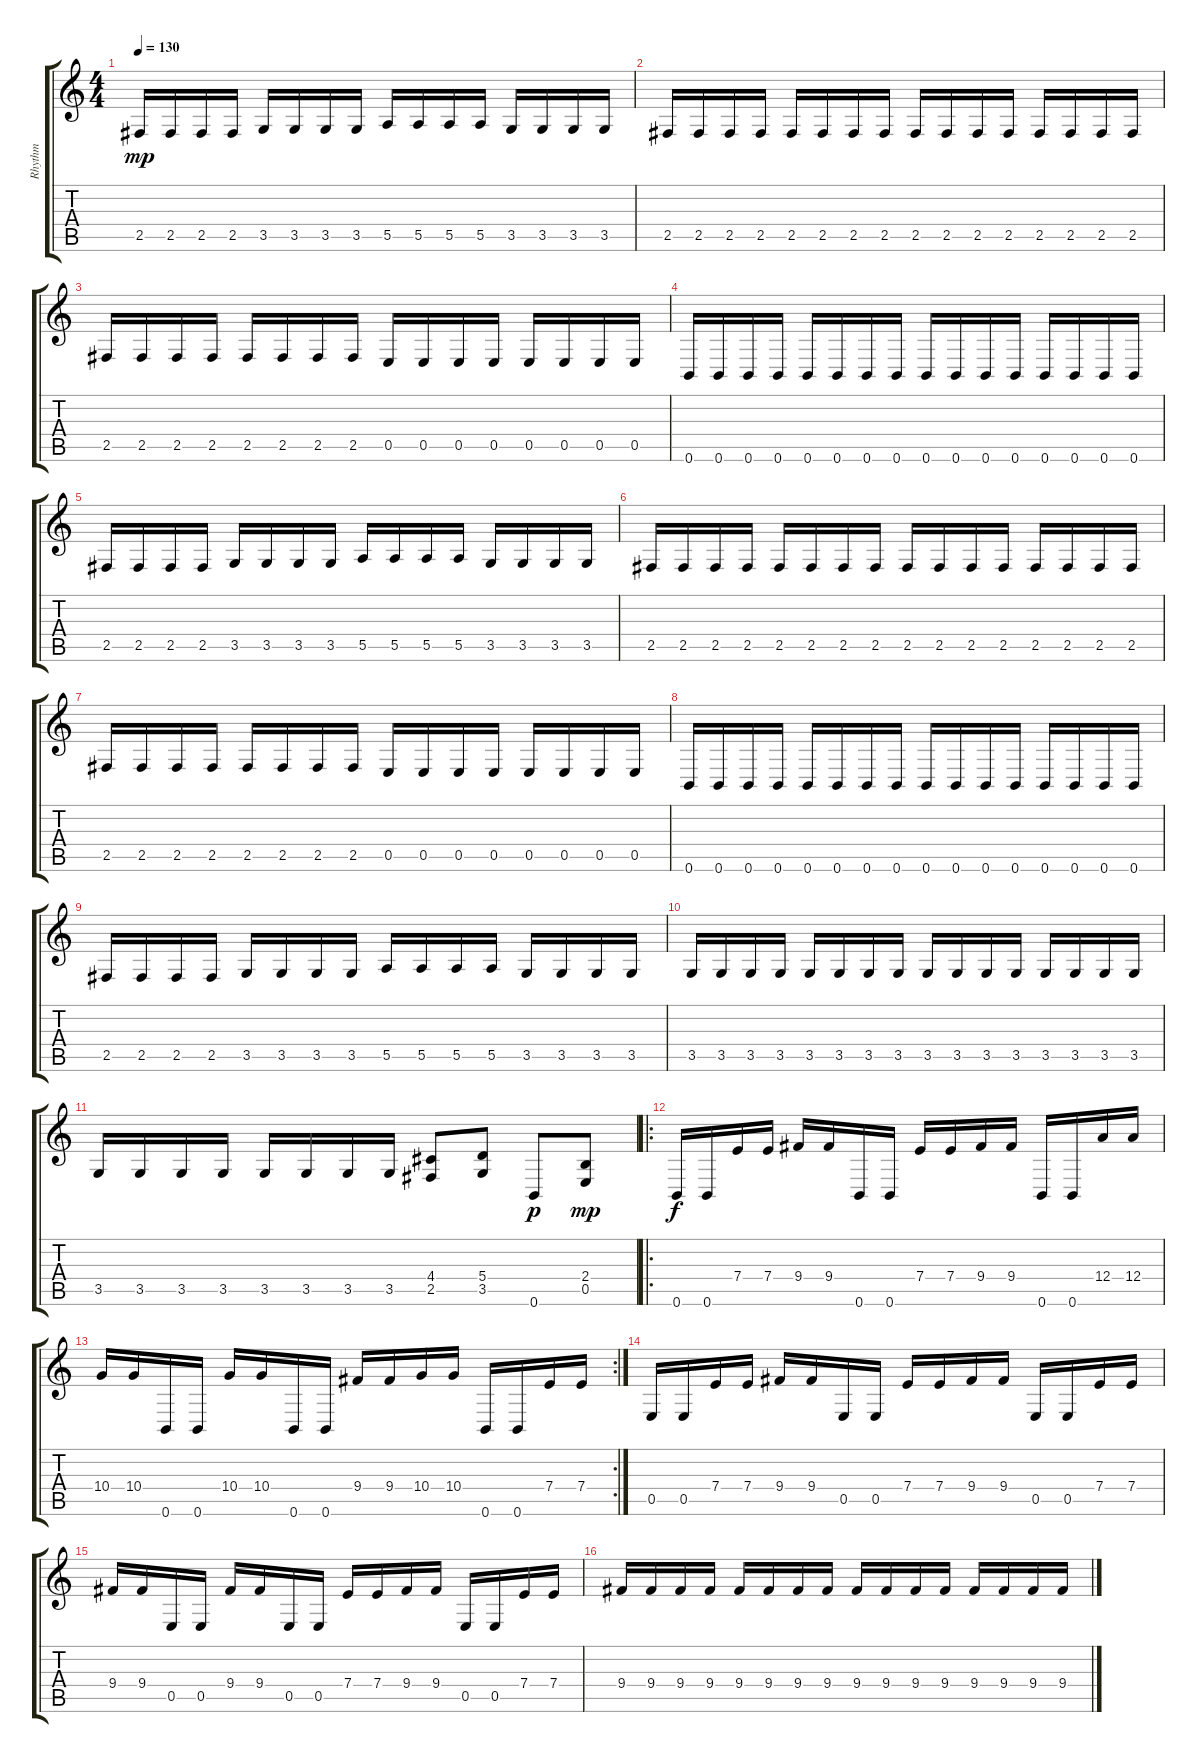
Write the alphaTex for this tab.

\track ("Rhythm" "Rhythm") {instrument distortionguitar}
\staff {score tabs}
\tuning (B3 Gb3 D3 A2 E2 B1) {hide}
\ts (4 4)
\tempo 130
\clef g2
\ks c
2.5.16{dy mp} 2.5.16 2.5.16 2.5.16 3.5.16 3.5.16 3.5.16 3.5.16 5.5.16 5.5.16 5.5.16 5.5.16 3.5.16 3.5.16 3.5.16 3.5.16 |
2.5.16 2.5.16 2.5.16 2.5.16 2.5.16 2.5.16 2.5.16 2.5.16 2.5.16 2.5.16 2.5.16 2.5.16 2.5.16 2.5.16 2.5.16 2.5.16 |
2.5.16 2.5.16 2.5.16 2.5.16 2.5.16 2.5.16 2.5.16 2.5.16 0.5.16 0.5.16 0.5.16 0.5.16 0.5.16 0.5.16 0.5.16 0.5.16 |
0.6.16 0.6.16 0.6.16 0.6.16 0.6.16 0.6.16 0.6.16 0.6.16 0.6.16 0.6.16 0.6.16 0.6.16 0.6.16 0.6.16 0.6.16 0.6.16 |
2.5.16 2.5.16 2.5.16 2.5.16 3.5.16 3.5.16 3.5.16 3.5.16 5.5.16 5.5.16 5.5.16 5.5.16 3.5.16 3.5.16 3.5.16 3.5.16 |
2.5.16 2.5.16 2.5.16 2.5.16 2.5.16 2.5.16 2.5.16 2.5.16 2.5.16 2.5.16 2.5.16 2.5.16 2.5.16 2.5.16 2.5.16 2.5.16 |
2.5.16 2.5.16 2.5.16 2.5.16 2.5.16 2.5.16 2.5.16 2.5.16 0.5.16 0.5.16 0.5.16 0.5.16 0.5.16 0.5.16 0.5.16 0.5.16 |
0.6.16 0.6.16 0.6.16 0.6.16 0.6.16 0.6.16 0.6.16 0.6.16 0.6.16 0.6.16 0.6.16 0.6.16 0.6.16 0.6.16 0.6.16 0.6.16 |
2.5.16 2.5.16 2.5.16 2.5.16 3.5.16 3.5.16 3.5.16 3.5.16 5.5.16 5.5.16 5.5.16 5.5.16 3.5.16 3.5.16 3.5.16 3.5.16 |
3.5.16 3.5.16 3.5.16 3.5.16 3.5.16 3.5.16 3.5.16 3.5.16 3.5.16 3.5.16 3.5.16 3.5.16 3.5.16 3.5.16 3.5.16 3.5.16 |
3.5.16 3.5.16 3.5.16 3.5.16 3.5.16 3.5.16 3.5.16 3.5.16 (4.4 2.5).8 (5.4 3.5).8 0.6.8{dy p} (2.4 0.5).8{dy mp} |
\ro
0.6.16{dy f} 0.6.16 7.4.16 7.4.16 9.4.16 9.4.16 0.6.16 0.6.16 7.4.16 7.4.16 9.4.16 9.4.16 0.6.16 0.6.16 12.4.16 12.4.16 |
\rc 2
10.4.16 10.4.16 0.6.16 0.6.16 10.4.16 10.4.16 0.6.16 0.6.16 9.4.16 9.4.16 10.4.16 10.4.16 0.6.16 0.6.16 7.4.16 7.4.16 |
0.5.16 0.5.16 7.4.16 7.4.16 9.4.16 9.4.16 0.5.16 0.5.16 7.4.16 7.4.16 9.4.16 9.4.16 0.5.16 0.5.16 7.4.16 7.4.16 |
9.4.16 9.4.16 0.5.16 0.5.16 9.4.16 9.4.16 0.5.16 0.5.16 7.4.16 7.4.16 9.4.16 9.4.16 0.5.16 0.5.16 7.4.16 7.4.16 |
9.4.16 9.4.16 9.4.16 9.4.16 9.4.16 9.4.16 9.4.16 9.4.16 9.4.16 9.4.16 9.4.16 9.4.16 9.4.16 9.4.16 9.4.16 9.4.16
